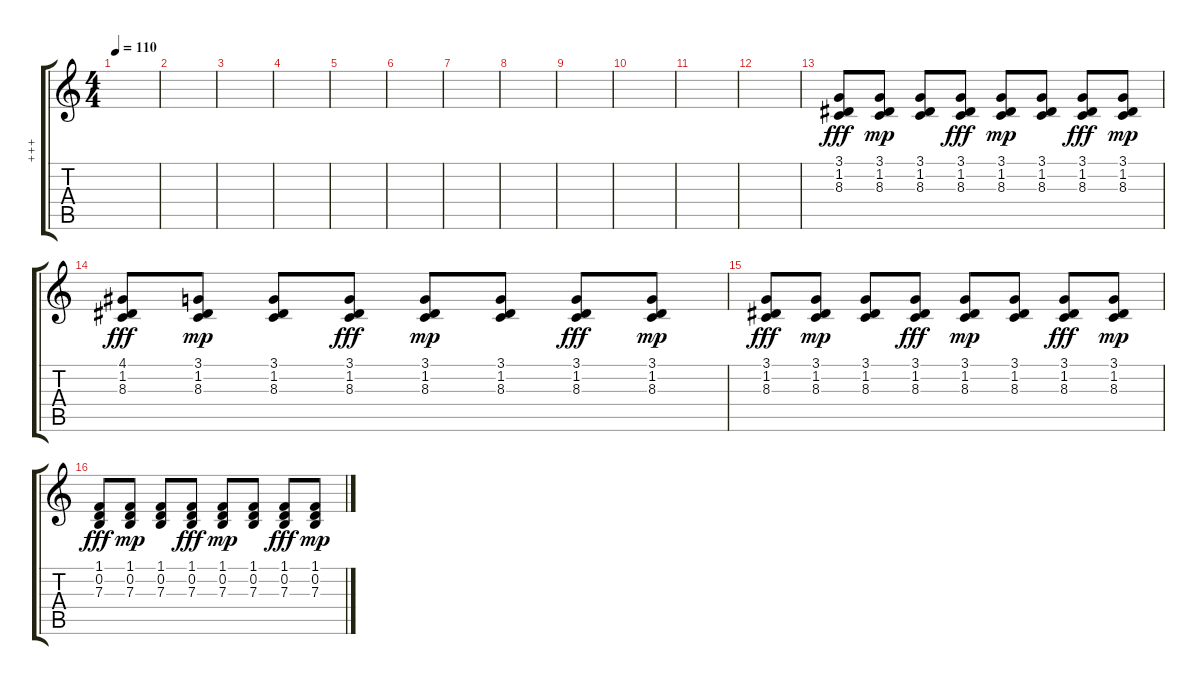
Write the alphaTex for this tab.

\track ("+++" "+++") {instrument frenchhorn}
\staff {score tabs}
\tuning (E4 B3 G3 D3 A2 E2) {hide}
\ts (4 4)
\tempo 110
\clef g2
\ks c
|
|
|
|
|
|
|
|
|
|
|
|
(3.1 1.2 8.3).8{dy fff volume 12 instrument acousticgrandpiano} (3.1 1.2 8.3).8{dy mp} (3.1 1.2 8.3).8 (3.1 1.2 8.3).8{dy fff} (3.1 1.2 8.3).8{dy mp} (3.1 1.2 8.3).8 (3.1 1.2 8.3).8{dy fff} (3.1 1.2 8.3).8{dy mp} |
(4.1 1.2 8.3).8{dy fff volume 14 instrument acousticgrandpiano} (3.1 1.2 8.3).8{dy mp} (3.1 1.2 8.3).8 (3.1 1.2 8.3).8{dy fff} (3.1 1.2 8.3).8{dy mp} (3.1 1.2 8.3).8 (3.1 1.2 8.3).8{dy fff} (3.1 1.2 8.3).8{dy mp} |
(3.1 1.2 8.3).8{dy fff volume 14 instrument acousticgrandpiano} (3.1 1.2 8.3).8{dy mp} (3.1 1.2 8.3).8 (3.1 1.2 8.3).8{dy fff} (3.1 1.2 8.3).8{dy mp} (3.1 1.2 8.3).8 (3.1 1.2 8.3).8{dy fff} (3.1 1.2 8.3).8{dy mp} |
(1.1 0.2 7.3).8{dy fff} (1.1 0.2 7.3).8{dy mp} (1.1 0.2 7.3).8 (1.1 0.2 7.3).8{dy fff} (1.1 0.2 7.3).8{dy mp} (1.1 0.2 7.3).8 (1.1 0.2 7.3).8{dy fff} (1.1 0.2 7.3).8{dy mp}
